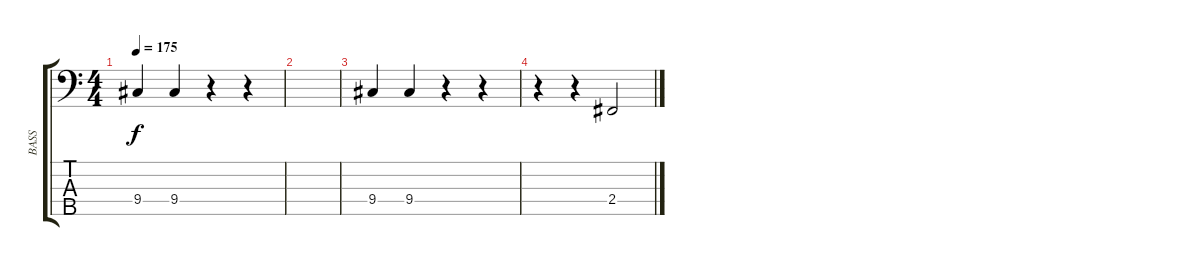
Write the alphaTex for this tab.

\track ("BASS" "BASS") {instrument electricbassfinger}
\staff {score tabs}
\tuning (G2 D2 A1 E1 B0) {hide}
\ts (4 4)
\tempo 175
\clef f4
\ks c
9.4.4{dy f} 9.4.4 r.4 r.4 |
|
9.4.4 9.4.4 r.4 r.4 |
r.4 r.4 2.4.2
